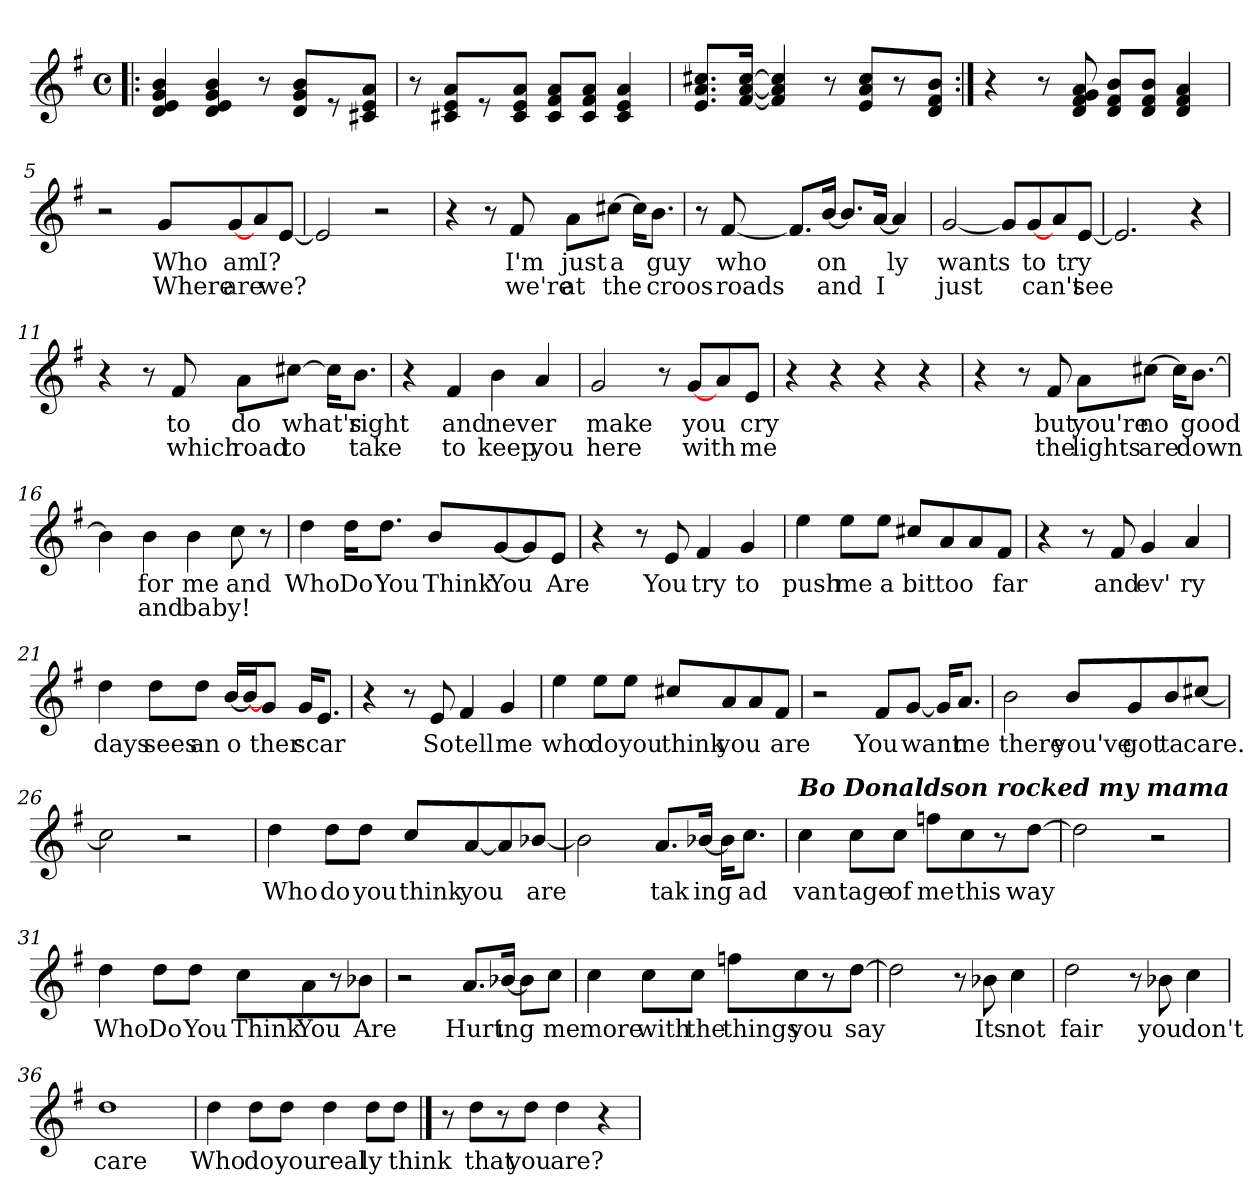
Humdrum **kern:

**kern	**text	**text
*part1	*part1	*part1
*staff1	*staff1	*staff1
*clefG2	*	*
*k[f#]	*	*
*G:	*	*
*M4/4	*	*
*met(c)	*	*
=1!|:	=1!|:	=1!|:
4d/ 4e/ 4g/ 4b/	.	.
4d/ 4e/ 4g/ 4b/	.	.
8r	.	.
8d/ 8g/ 8b/L	.	.
8r	.	.
8c#X/ 8e/ 8a/J	.	.
=2	=2	=2
8r	.	.
8c#X/ 8e/ 8a/L	.	.
8r	.	.
8c#/ 8e/ 8a/J	.	.
8c#/ 8f#/ 8a/L	.	.
8c#/ 8f#/ 8a/J	.	.
4c#/ 4e/ 4a/	.	.
=3	=3	=3
8.e/ 8.a/ 8.cc#X/L	.	.
[16f#/ [16a/ [16cc#/Jk	.	.
4f#/] 4a/] 4cc#/]	.	.
8r	.	.
8e/ 8a/ 8cc#/L	.	.
8r	.	.
8d/ 8f#/ 8b/J	.	.
=4:|!	=4:|!	=4:|!
4r	.	.
8r	.	.
8d/ 8f#/ 8g/ 8a/	.	.
8d/ 8f#/ 8b/L	.	.
8d/ 8f#/ 8b/J	.	.
4d/ 4f#/ 4a/	.	.
!!LO:LB:g=z
=5	=5	=5
2r	1.	2.
8g/L	Who	Where
[8g/	am	are
8a/	.	.
[8e/J	I?	we?
=6	=6	=6
2e/]	.	.
2r	.	.
=7	=7	=7
4r	.	.
8r	.	.
8f#/	I'm	we're
8a\L	just	at
[8cc#X\J	a	the
16cc#\KL]	.	.
8.b\J	guy	croos
!!LO:LB:g=z
=8	=8	=8
8r	.	.
[8f#/	who	roads
8.f#/L]	.	.
[16b/Jk	on	and
8.b/L]	.	.
[16a/Jk	.	I
4a/]	ly	.
=9	=9	=9
[2g/	wants	just
8g/L]	.	.
[8g/	to	can't
8a/	.	.
[8e/J	try	see
=10	=10	=10
2.e/]	.	.
4r	.	.
!!LO:LB:g=z
=11	=11	=11
4r	.	.
8r	.	.
8f#/	to	which
8a\L	do	road
[8cc#X\J	what's	to
16cc#\KL]	.	.
8.b\J	right	take
=12	=12	=12
4r	.	.
4f#/	and	to
4b\	nev	keep
4a/	er	you
!!LO:LB:g=z
=13	=13	=13
2g/	make	here
8r	.	.
[8g/L	you	with
8a/	.	.
8e/J	cry	me
=14	=14	=14
4r	.	.
4r	.	.
4r	.	.
4r	.	.
=15	=15	=15
4r	.	.
8r	.	.
8f#/	but	the
8a\L	you're	lights
[8cc#X\J	no	are
16cc#\KL]	.	.
[8.b\J	good	down
=16	=16	=16
4b\]	.	.
4b\	for	and
4b\	me	ba
8cc\	and	by!
8r	.	.
!!LO:LB:g=z
=17	=17	=17
4dd\	Who	.
16dd\KL	Do	.
8.dd\J	You	.
8b/L	Think	.
[8g/	You	.
8g/]	.	.
8e/J	Are	.
=18	=18	=18
4r	.	.
8r	.	.
8e/	You	.
4f#/	try	.
4g/	to	.
=19	=19	=19
4ee\	push	.
8ee\L	me	.
8ee\J	a	.
8cc#X/L	bit	.
8a/	too	.
8a/	.	.
8f#/J	far	.
=20	=20	=20
4r	.	.
8r	.	.
8f#/	and	.
4g/	ev'	.
4a/	ry	.
!!LO:LB:g=z
=21	=21	=21
4dd\	days	.
8dd\L	sees	.
8dd\J	an	.
[16b/LL	o	.
16b/J_	.	.
8g/J	ther	.
16g/KL	scar	.
8.e/J	.	.
=22	=22	=22
4r	.	.
8r	.	.
8e/	So	.
4f#/	tell	.
4g/	me	.
=23	=23	=23
4ee\	who	.
8ee\L	do	.
8ee\J	you	.
8cc#X/L	think	.
8a/	you	.
8a/	.	.
8f#/J	are	.
!!LO:PB:g=z
=24	=24	=24
2r	.	.
8f#/L	You	.
[8g/J	want	.
16g/KL]	.	.
8.a/J	me	.
=25	=25	=25
2b\	there	.
8b/L	you've	.
8g/	got	.
8b/	ta	.
[8cc#X/J	care.	.
=26	=26	=26
2cc#\]	.	.
2r	.	.
!!LO:LB:g=z
=27	=27	=27
4dd\	Who	.
8dd\L	do	.
8dd\J	you	.
8cc/L	think	.
[8a/	you	.
8a/]	.	.
[8b-X/J	are	.
=28	=28	=28
2b-\]	.	.
8.a/L	tak	.
[16b-X/Jk	ing	.
16b-\KL]	.	.
8.cc\J	ad	.
=29	=29	=29
!LO:TX:a:Bi:t=Bo Donaldson rocked my mama	!	!
4cc\	van	.
8cc\L	tage	.
8cc\J	of	.
8ffn\L	me	.
8cc\	this	.
8r	.	.
[8dd\J	way	.
!!LO:LB:g=z
=30	=30	=30
2dd\]	.	.
2r	.	.
=31	=31	=31
4dd\	Who	.
8dd\L	Do	.
8dd\J	You	.
8cc\L	Think	.
8a\	You	.
8r	.	.
8b-X\J	Are	.
=32	=32	=32
2r	.	.
8.a/L	Hurt	.
[16b-X/Jk	ing	.
8b-\L]	.	.
8cc\J	me	.
!!LO:LB:g=z
=33	=33	=33
4cc\	more	.
8cc\L	with	.
8cc\J	the	.
8ffn\L	things	.
8cc\	you	.
8r	.	.
[8dd\J	say	.
=34	=34	=34
2dd\]	.	.
8r	.	.
8b-X\	Its	.
4cc\	not	.
=35	=35	=35
2dd\	fair	.
8r	.	.
8b-X\	you	.
4cc\	don't	.
=36	=36	=36
1dd	care	.
!!LO:LB:g=z
=37	=37	=37
4dd\	Who	.
8dd\L	do	.
8dd\J	you	.
4dd\	real	.
8dd\L	ly	.
8dd\J	think	.
==38	==38	==38
8r	.	.
8dd\L	that	.
8r	.	.
8dd\J	you	.
4dd\	are?	.
4r	.	.
=	=	=
*-	*-	*-
